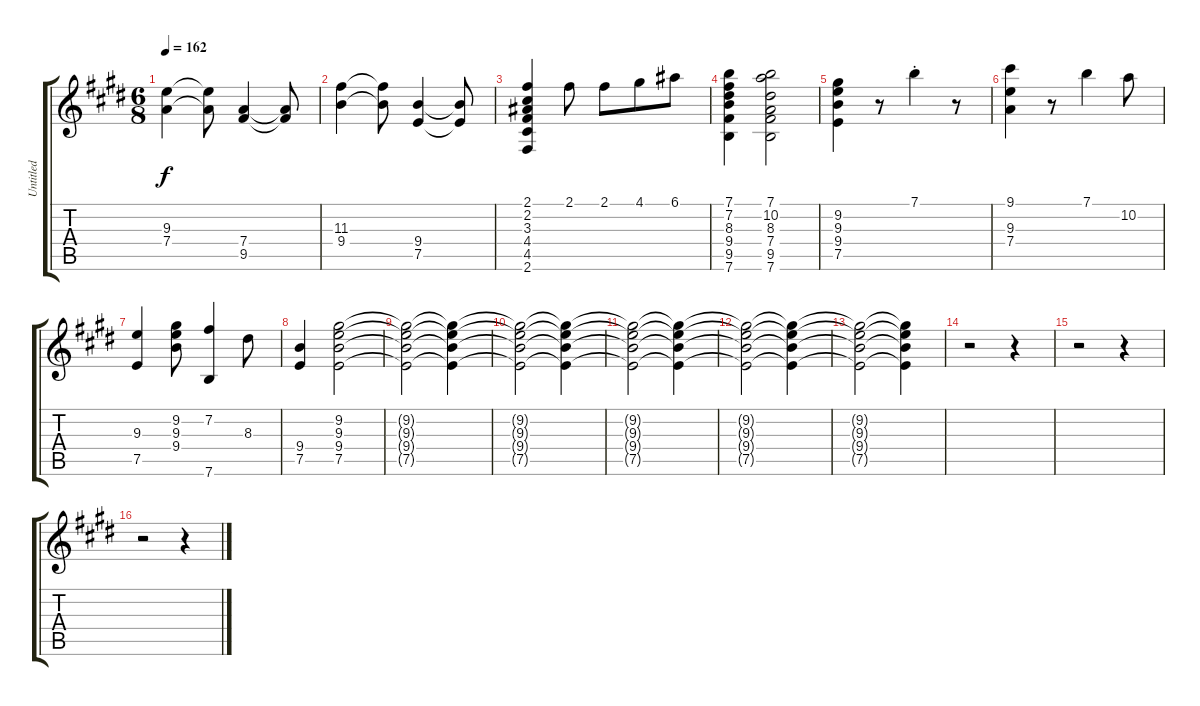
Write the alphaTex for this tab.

\track ("Untitled" "Untitled") {instrument electricguitarjazz}
\staff {score tabs}
\tuning (E4 B3 G3 D3 A2 E2) {hide}
\ts (6 8)
\tempo 162
\clef g2
\ks e
(9.3 7.4).4{dy f} (9.3{t} 7.4{t}).8 (7.4 9.5).4 (7.4{t} 9.5{t}).8 |
\ks c#minor
(11.3 9.4).4 (11.3{t} 9.4{t}).8 (9.4 7.5).4 (9.4{t} 7.5{t}).8 |
(2.1 2.2 3.3 4.4 4.5 2.6).4 2.1.8 2.1.8 4.1.8 6.1.8 |
(7.1 7.2 8.3 9.4 9.5 7.6).4 (7.1 10.2 8.3 7.4 9.5 7.6).2 |
\ks e
(9.2 9.3 9.4 7.5).4 r.8 7.1{st}.4 r.8 |
\ks c#minor
(9.1 9.3 7.4).4 r.8 7.1.4 10.2.8 |
(9.3 7.5).4 (9.2 9.3 9.4).8 (7.2 7.6).4 8.3.8 |
(9.4 7.5).4 (9.2 9.3 9.4 7.5).2 |
\ks e
(9.2{t} 9.3{t} 9.4{t} 7.5{t}).2 (9.2{t} 9.3{t} 9.4{t} 7.5{t}).4 |
\ks c#minor
(9.2{t} 9.3{t} 9.4{t} 7.5{t}).2 (9.2{t} 9.3{t} 9.4{t} 7.5{t}).4 |
(9.2{t} 9.3{t} 9.4{t} 7.5{t}).2 (9.2{t} 9.3{t} 9.4{t} 7.5{t}).4 |
(9.2{t} 9.3{t} 9.4{t} 7.5{t}).2 (9.2{t} 9.3{t} 9.4{t} 7.5{t}).4 |
(9.2{t} 9.3{t} 9.4{t} 7.5{t}).2 (9.2{t} 9.3{t} 9.4{t} 7.5{t}).4 |
\ks e
r.2 r.4 |
\ks c#minor
r.2 r.4 |
r.2 r.4
